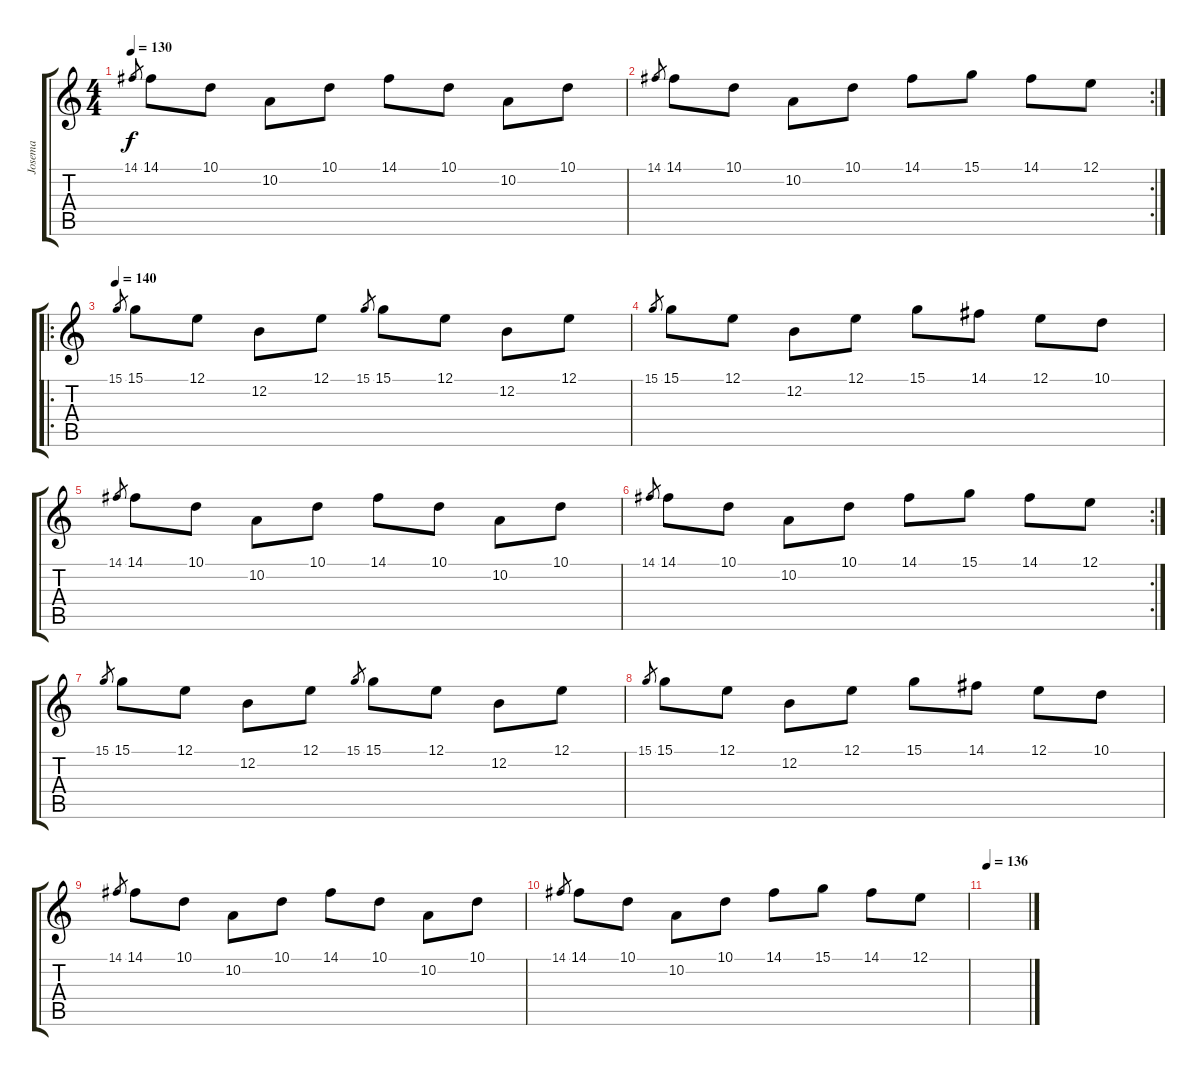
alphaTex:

\track ("Josema" "Josema") {instrument flute}
\staff {score tabs}
\tuning (E4 B3 G3 D3 A2 E2) {hide}
\ts (4 4)
\tempo 130
\clef g2
\ks c
14.1.8{gr dy f} 14.1.8 10.1.8 10.2.8 10.1.8 14.1.8 10.1.8 10.2.8 10.1.8 |
\rc 2
14.1.8{gr} 14.1.8 10.1.8 10.2.8 10.1.8 14.1.8 15.1.8 14.1.8 12.1.8 |
\ro
\tempo 140
15.1.8{gr} 15.1.8{instrument flute} 12.1.8 12.2.8 12.1.8 15.1.8{gr} 15.1.8 12.1.8 12.2.8 12.1.8 |
15.1.8{gr} 15.1.8 12.1.8 12.2.8 12.1.8 15.1.8 14.1.8 12.1.8 10.1.8 |
14.1.8{gr} 14.1.8 10.1.8 10.2.8 10.1.8 14.1.8 10.1.8 10.2.8 10.1.8 |
\rc 2
14.1.8{gr} 14.1.8 10.1.8 10.2.8 10.1.8 14.1.8 15.1.8 14.1.8 12.1.8 |
15.1.8{gr} 15.1.8 12.1.8 12.2.8 12.1.8 15.1.8{gr} 15.1.8 12.1.8 12.2.8 12.1.8 |
15.1.8{gr} 15.1.8 12.1.8 12.2.8 12.1.8 15.1.8 14.1.8 12.1.8 10.1.8 |
14.1.8{gr} 14.1.8 10.1.8 10.2.8 10.1.8 14.1.8 10.1.8 10.2.8 10.1.8 |
14.1.8{gr} 14.1.8 10.1.8 10.2.8 10.1.8 14.1.8 15.1.8 14.1.8 12.1.8 |
\tempo 136
